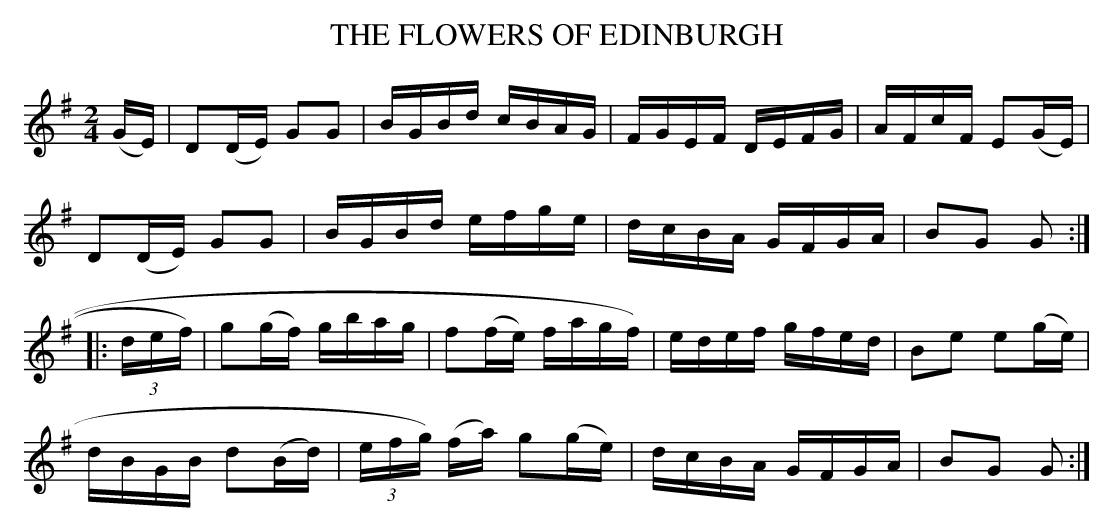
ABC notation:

X:1
T: THE FLOWERS OF EDINBURGH
M: 2/4
L: 1/16
K: G
(GE)|D2(DE) G2G2|BGBd cBAG|FGEF DEFG|AFcF E2(GE)|
D2(DE) G2G2|BGBd efge|dcBA GFGA|B2G2 G2:|
|:(3d-e-f)|g2(gf) gbag|f2(fe) fagf)|edef gfed|B2e2 e2(ge)|
dBGB d2(Bd)|(3e-f-g) (fa) g2(ge)|dcBA GFGA|B2G2 G2:|
